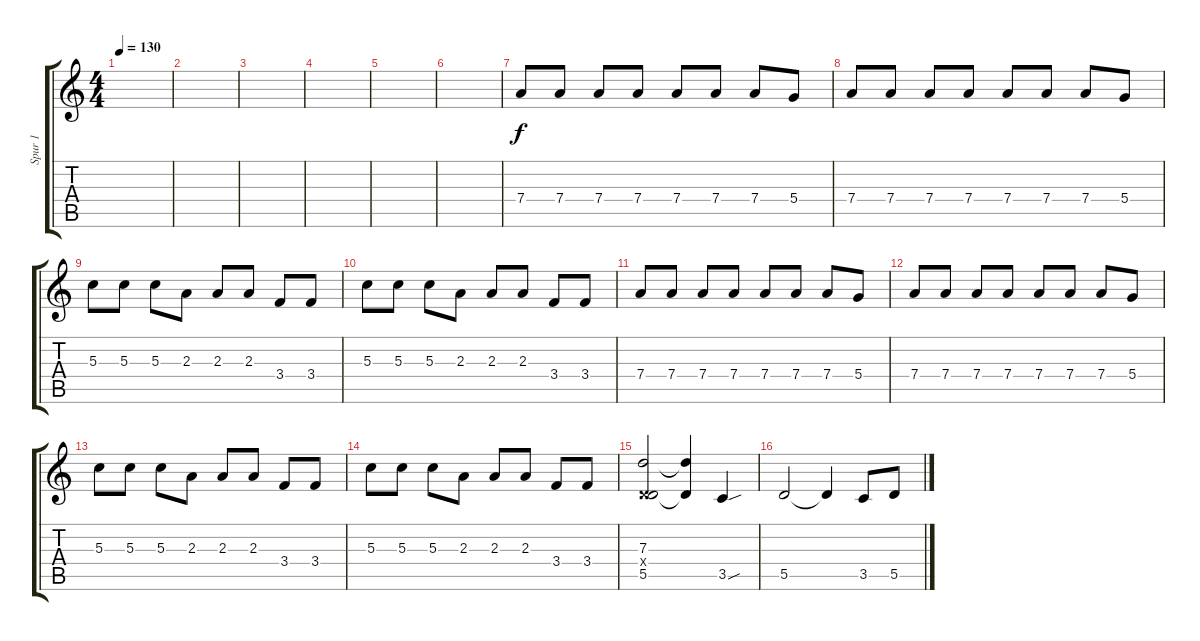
\track ("Spur 1" "Spur 1") {instrument overdrivenguitar}
\staff {score tabs}
\tuning (E4 B3 G3 D3 A2 E2) {hide}
\ts (4 4)
\tempo 130
\clef g2
\ks c
|
|
|
|
|
|
7.4.8 7.4.8 7.4.8 7.4.8 7.4.8 7.4.8 7.4.8 5.4.8 |
7.4.8 7.4.8 7.4.8 7.4.8 7.4.8 7.4.8 7.4.8 5.4.8 |
5.3.8 5.3.8 5.3.8 2.3.8 2.3.8 2.3.8 3.4.8 3.4.8 |
5.3.8 5.3.8 5.3.8 2.3.8 2.3.8 2.3.8 3.4.8 3.4.8 |
7.4.8 7.4.8 7.4.8 7.4.8 7.4.8 7.4.8 7.4.8 5.4.8 |
7.4.8 7.4.8 7.4.8 7.4.8 7.4.8 7.4.8 7.4.8 5.4.8 |
5.3.8 5.3.8 5.3.8 2.3.8 2.3.8 2.3.8 3.4.8 3.4.8 |
5.3.8 5.3.8 5.3.8 2.3.8 2.3.8 2.3.8 3.4.8 3.4.8 |
(7.3 0.4{x} 5.5).2{volume 8} (7.3{t} 5.5{t}).4 3.5{sou}.4 |
5.5.2 5.5{t}.4 3.5.8 5.5.8
